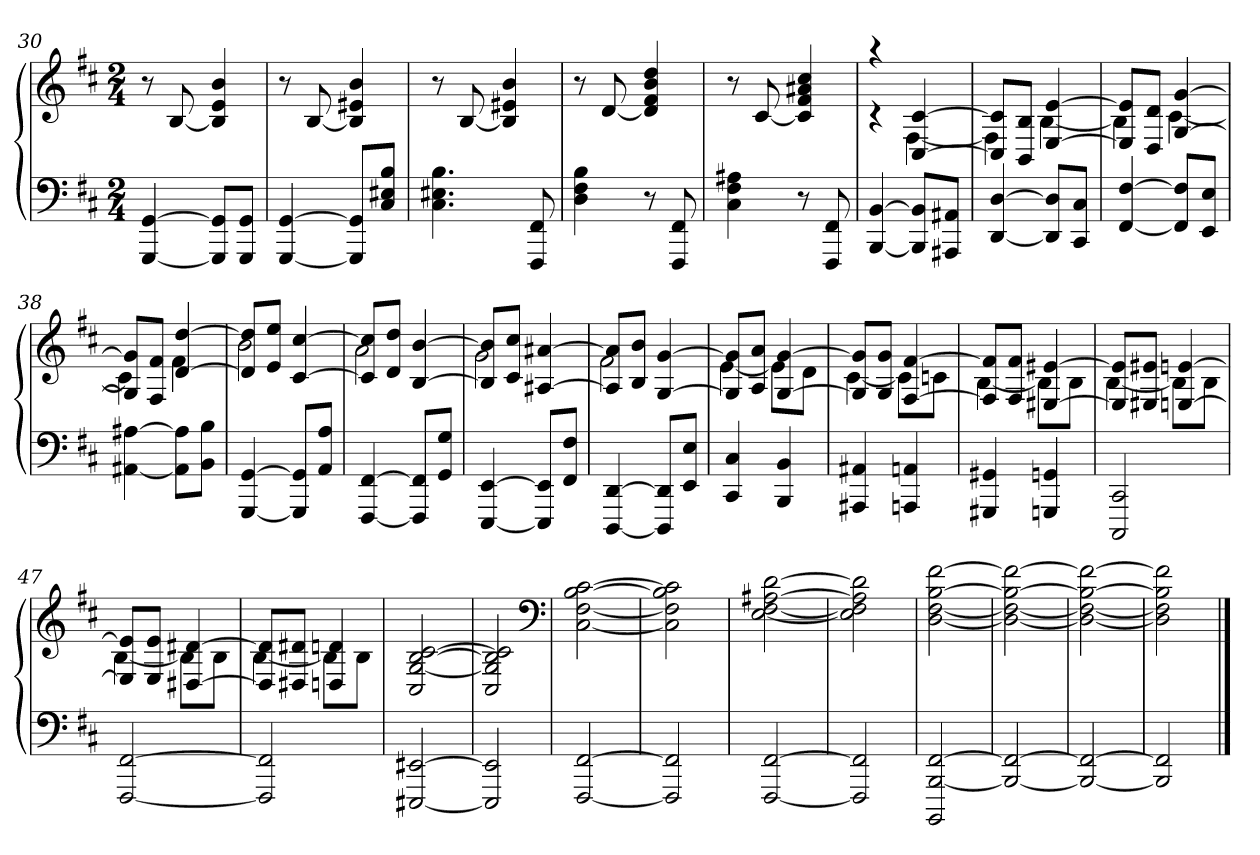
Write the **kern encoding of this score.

**kern	**kern
*part1	*part1
*staff2	*staff1
*clefF4	*clefG2
*k[f#c#]	*k[f#c#]
*b:	*b:
*M2/4	*M2/4
=30	=30
[4GGG [4GG	8r
.	[8B
8GGG] 8GG]L	4B] 4e 4b
8GGG 8GGJ	.
=31	=31
[4GGG [4GG	8r
.	[8B
8GGG] 8GG]L	4B] 4e#X 4b
8C# 8E#X 8BJ	.
=32	=32
4.C# 4.E#X 4.B	8r
.	[8B
.	4B] 4e#X 4b
8FFF# 8FF#	.
=33	=33
4D 4F# 4B	8r
.	[8d
8r	4d] 4f# 4b 4dd
8FFF# 8FF#	.
=34	=34
4C# 4F# 4A#X	8r
.	[8c#
8r	4c#] 4f# 4a#X 4cc#
8FFF# 8FF#	.
=35	=35
*	*^
[4BBB [4BB	4raa	4rc
8BBB] 8BB]L	[4C# [4c#	[4F#
8AAA#X 8AA#XJ	.	.
=36	=36	=36
[4DD [4D	8C#] 8c#]L	4F#]
.	8BB 8BJ	.
8DD] 8D]L	[4E [4e	[4B
8CC# 8C#J	.	.
=37	=37	=37
[4FF# [4F#	8E] 8e]L	4B]
.	8D 8dJ	.
8FF#] 8F#]L	[4G [4g	[4c#
8EE 8EJ	.	.
=38	=38	=38
[4AA#X [4A#X	8G] 8g]L	4c#]
.	8F# 8f#J	.
8AA#] 8A#]L	[4d [4dd	4f#
8BB 8BJ	.	.
=39	=39	=39
[4GGG [4GG	8d] 8dd]L	2b
.	8e 8eeJ	.
8GGG] 8GG]L	[4c# [4cc#	.
8AA 8AJ	.	.
=40	=40	=40
[4FFF# [4FF#	8c#] 8cc#]L	2a
.	8d 8ddJ	.
8FFF#] 8FF#]L	[4B [4b	.
8GG 8GJ	.	.
=41	=41	=41
[4EEE [4EE	8B] 8b]L	2g
.	8c# 8cc#J	.
8EEE] 8EE]L	[4A#X [4a#X	.
8FF# 8F#J	.	.
=42	=42	=42
[4DDD [4DD	8A#] 8a#]L	2f#
.	8B 8bJ	.
8DDD] 8DD]L	[4G [4g	.
8EE 8EJ	.	.
=43	=43	=43
4CC# 4C#	8G] 8g]L	[4e
.	8A 8aJ	.
4BBB 4BB	[4G [4g	8eL]
.	.	8dJ
=44	=44	=44
4AAA#X 4AA#X	8G] 8g]L	[4c#
.	8G 8gJ	.
4AAAn 4AAn	[4F# [4f#	8c#L]
.	.	8cnJ
=45	=45	=45
4GGG#X 4GG#X	8F#] 8f#]L	[4B
.	8F# 8f#J	.
4GGGn 4GGn	[4E#X [4e#X	8BL]
.	.	8BJ
=46	=46	=46
2CCC# 2CC#	8E#] 8e#]L	[4B
.	8E#X 8e#XJ	.
.	[4En [4en	8BL]
.	.	8BJ
=47	=47	=47
[2FFF# [2FF#	8E] 8e]L	[4B
.	8E 8eJ	.
.	[4D#X [4d#X	8BL]
.	.	8BJ
=48	=48	=48
2FFF#] 2FF#]	8D#] 8d#]L	[4B
.	8D#X 8d#XJ	.
.	4Dn 4dn	8BL]
.	.	8BJ
*	*v	*v
=49	=49
[2EEE#X [2EE#X	2C# [2G [2B [2c#
=50	=50
2EEE#] 2EE#]	2C# 2G] 2B] 2c#]
*	*clefF4
=51	=51
[2FFF# [2FF#	[2C# [2F# [2B [2c#
=52	=52
2FFF#] 2FF#]	2C#] 2F#] 2B] 2c#]
=53	=53
[2FFF# [2FF#	[2E [2F# [2A#X [2d
=54	=54
2FFF#] 2FF#]	2E] 2F#] 2A#] 2d]
=55	=55
2BBBB [2BBB [2FF#	[2D [2F# [2B [2f#
=56	=56
2BBB_ 2FF#_	2D_ 2F#_ 2B_ 2f#_
=57	=57
2BBB_ 2FF#_	2D_ 2F#_ 2B_ 2f#_
=58	=58
2BBB] 2FF#]	2D] 2F#] 2B] 2f#]
==	==
*-	*-
